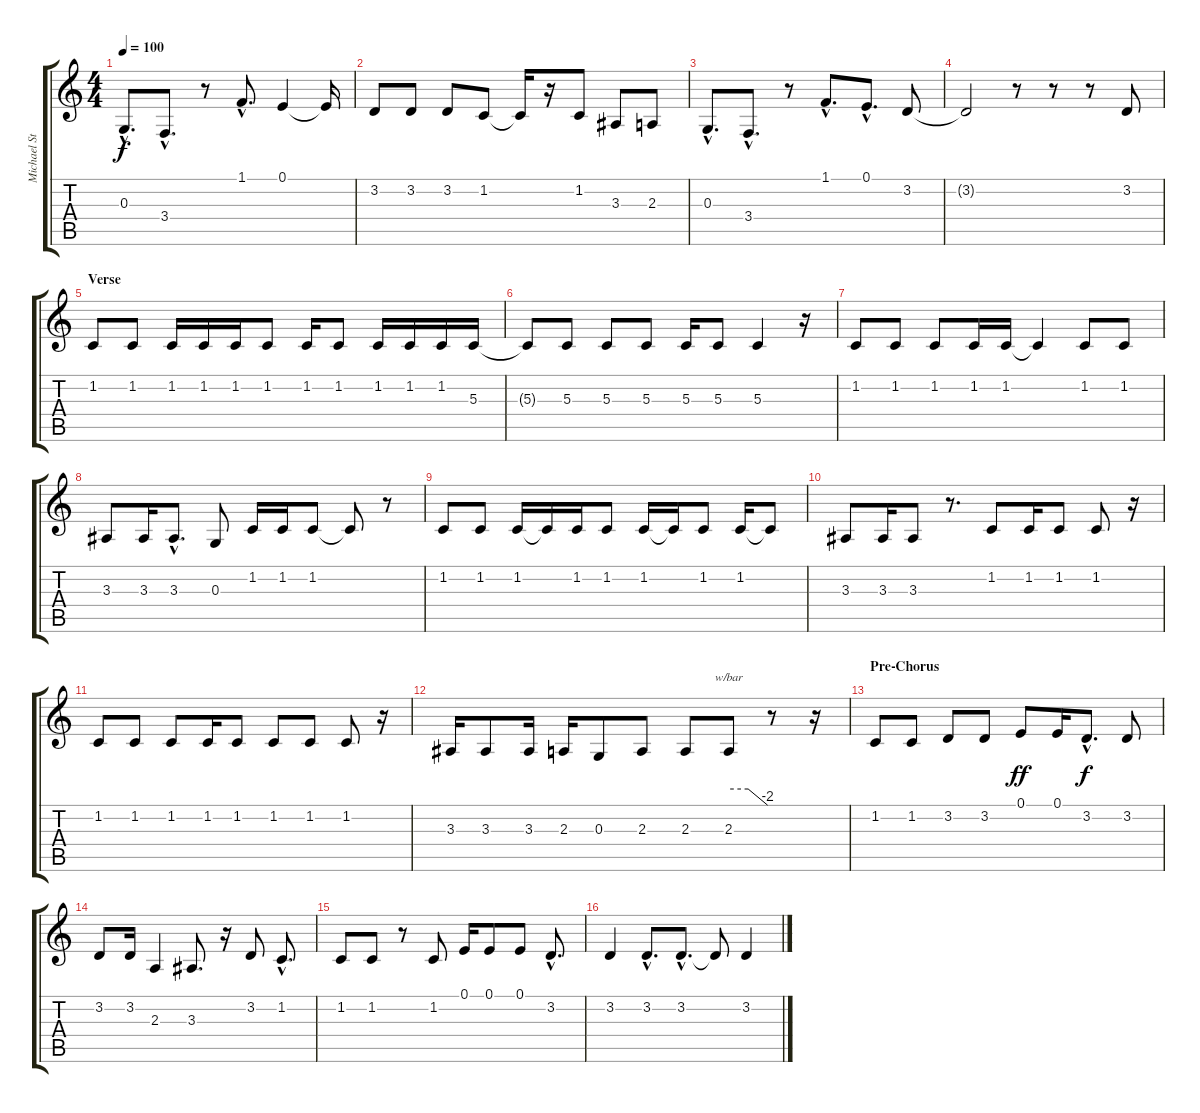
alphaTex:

\track ("Michael Stipe (Vocals)" "Michael St") {instrument lead2sawtooth}
\staff {score tabs}
\tuning (E4 B3 G3 D3 A2 E2) {hide}
\ts (4 4)
\tempo 100
\clef g2
\ks c
0.3{hac}.8{d dy f} 3.4{hac}.8{d} r.8 1.1{hac}.8{d} 0.1.4 0.1{t}.16 |
3.2.8 3.2.8 3.2.8 1.2.8 1.2{t}.16 r.16 1.2.8 3.3.8 2.3.8 |
0.3{hac}.8{d} 3.4{hac}.8{d} r.8 1.1{hac}.8{d} 0.1{hac}.8{d} 3.2.8 |
3.2{t}.2 r.8 r.8 r.8 3.2.8 |
\section ("" "Verse")
1.2.8 1.2.8 1.2.16 1.2.16 1.2.16 1.2.8 1.2.16 1.2.8 1.2.16 1.2.16 1.2.16 5.3.16 |
5.3{t}.8 5.3.8 5.3.8 5.3.8 5.3.16 5.3.8 5.3.4 r.16 |
1.2.8 1.2.8 1.2.8 1.2.16 1.2.16 1.2{t}.4 1.2.8 1.2.8 |
3.3.8 3.3.16 3.3{hac}.8{d} 0.3.8 1.2.16 1.2.16 1.2.8 1.2{t}.8 r.8 |
1.2.8 1.2.8 1.2.16 1.2{t}.16 1.2.16 1.2.8 1.2.16 1.2{t}.16 1.2.8 1.2.16 1.2{t}.8 |
3.3.8 3.3.16 3.3.8 r.8{d} 1.2.8 1.2.16 1.2.8 1.2.8 r.16 |
1.2.8 1.2.8 1.2.8 1.2.16 1.2.8 1.2.8 1.2.8 1.2.8 r.16 |
3.3.16 3.3.8 3.3.16 2.3.16 0.3.8 2.3.8 2.3.8 2.3.8{tbe (custom default 0 0 30 0 60 -8)} r.8 r.16 |
\section ("" "Pre-Chorus")
1.2.8 1.2.8 3.2.8 3.2.8 0.1.8{dy ff} 0.1.16 3.2{hac}.8{d dy f} 3.2.8 |
3.2.8 3.2.16 2.3.4 3.3.8{d} r.16 3.2.8 1.2{hac}.8{d} |
1.2.8 1.2.8 r.8 1.2.8 0.1.16 0.1.8 0.1.8 3.2{hac}.8{d} |
3.2.4 3.2{hac}.8{d} 3.2{hac}.8{d} 3.2{t}.8 3.2.4
